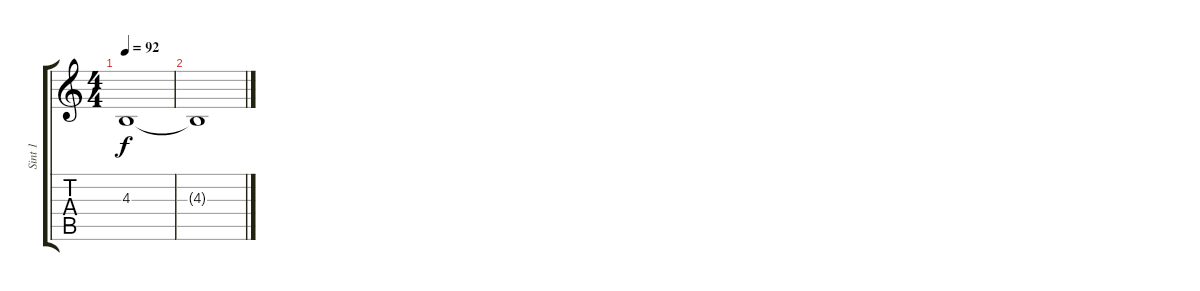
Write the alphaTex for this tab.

\track ("Sint 1" "Sint 1") {instrument stringensemble2}
\staff {score tabs}
\tuning (E4 B3 G3 D3 A2 E2) {hide}
\ts (4 4)
\tempo 92
\clef g2
\ks c
4.3{t}.1{dy f} |
4.3{t}.1
